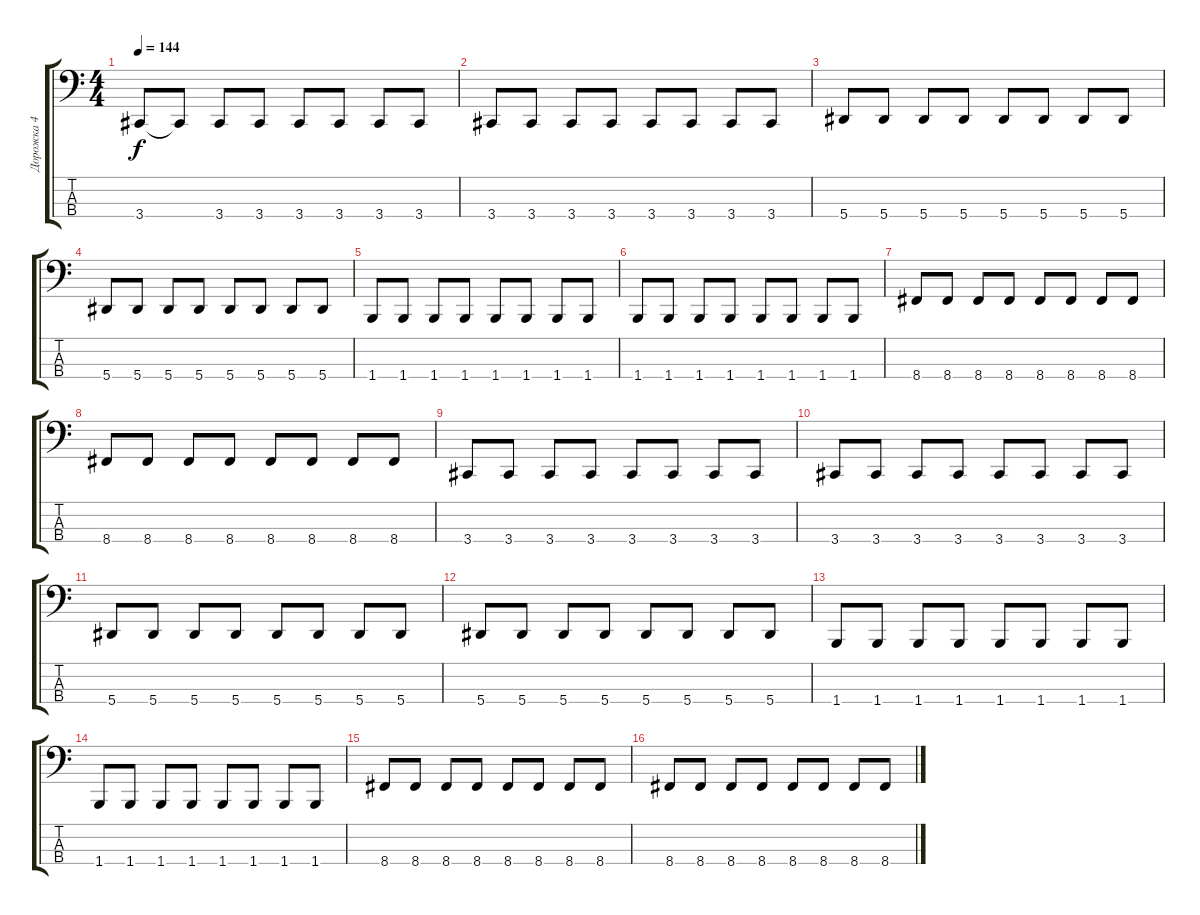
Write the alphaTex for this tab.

\track ("Дорожка 4" "Дорожка 4") {instrument electricbasspick}
\staff {score tabs}
\tuning (Eb2 Bb1 F1 Bb0) {hide}
\ts (4 4)
\tempo 144
\clef f4
\ks c
3.4.8{dy f} 3.4{t}.8 3.4.8 3.4.8 3.4.8 3.4.8 3.4.8 3.4.8 |
3.4.8 3.4.8 3.4.8 3.4.8 3.4.8 3.4.8 3.4.8 3.4.8 |
5.4.8 5.4.8 5.4.8 5.4.8 5.4.8 5.4.8 5.4.8 5.4.8 |
5.4.8 5.4.8 5.4.8 5.4.8 5.4.8 5.4.8 5.4.8 5.4.8 |
1.4.8 1.4.8 1.4.8 1.4.8 1.4.8 1.4.8 1.4.8 1.4.8 |
1.4.8 1.4.8 1.4.8 1.4.8 1.4.8 1.4.8 1.4.8 1.4.8 |
8.4.8 8.4.8 8.4.8 8.4.8 8.4.8 8.4.8 8.4.8 8.4.8 |
8.4.8 8.4.8 8.4.8 8.4.8 8.4.8 8.4.8 8.4.8 8.4.8 |
3.4.8 3.4.8 3.4.8 3.4.8 3.4.8 3.4.8 3.4.8 3.4.8 |
3.4.8 3.4.8 3.4.8 3.4.8 3.4.8 3.4.8 3.4.8 3.4.8 |
5.4.8 5.4.8 5.4.8 5.4.8 5.4.8 5.4.8 5.4.8 5.4.8 |
5.4.8 5.4.8 5.4.8 5.4.8 5.4.8 5.4.8 5.4.8 5.4.8 |
1.4.8 1.4.8 1.4.8 1.4.8 1.4.8 1.4.8 1.4.8 1.4.8 |
1.4.8 1.4.8 1.4.8 1.4.8 1.4.8 1.4.8 1.4.8 1.4.8 |
8.4.8 8.4.8 8.4.8 8.4.8 8.4.8 8.4.8 8.4.8 8.4.8 |
8.4.8 8.4.8 8.4.8 8.4.8 8.4.8 8.4.8 8.4.8 8.4.8
